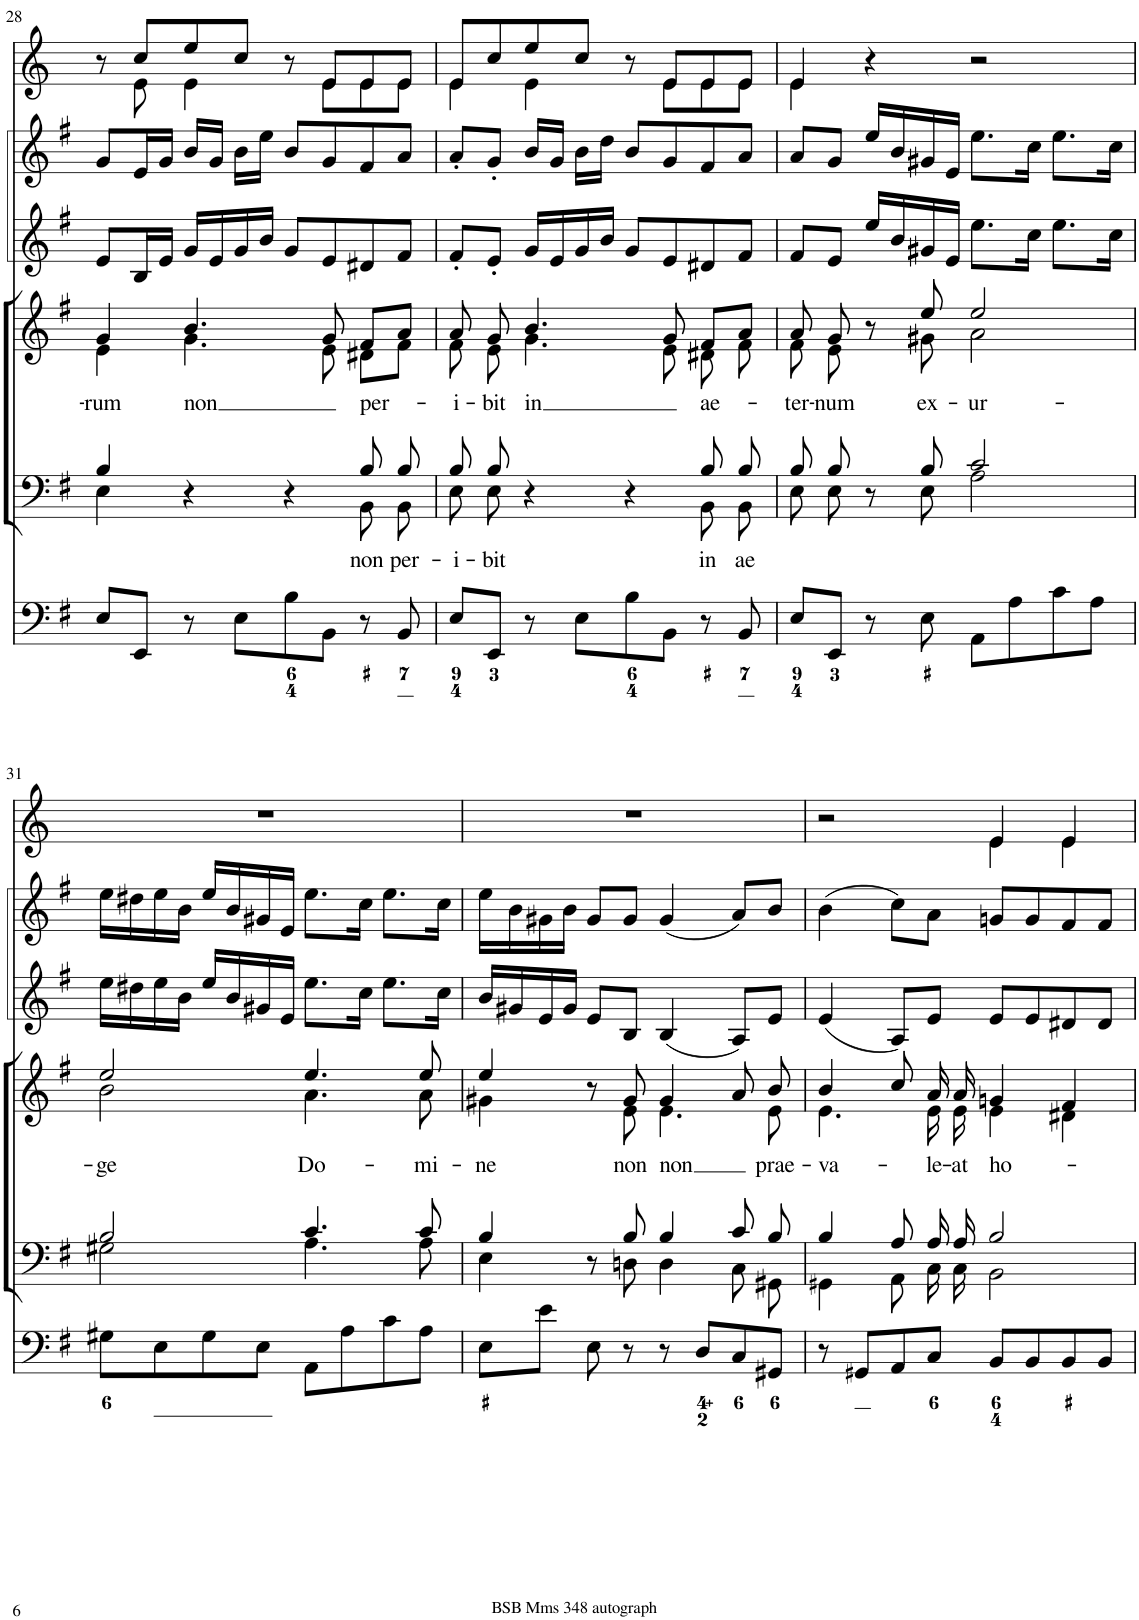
**kern	**kern	**text	**kern	**text	**kern	**kern	**kern
*part6	*part5	*part5	*part4	*part4	*part3	*part2	*part1
*staff6	*staff5	*staff5	*staff4	*staff4	*staff3	*staff2	*staff1
*I"Organ	*I"Voice	*	*I"Voice	*	*I"Violino 2	*I"Violino 1	*I"C. in G
*	*	*	*	*	*I'Vln	*I'Vln	*
!!LO:PB:g=z
*clefF4	*clefF4	*	*clefG2	*	*clefG2	*clefG2	*clefG2
*	*	*	*	*	*	*	*Trd3c5
*k[f#]	*k[f#]	*	*k[f#]	*	*k[f#]	*k[f#]	*k[]
*M4/4	*M4/4	*	*M4/4	*	*M4/4	*M4/4	*M4/4
*met(c)	*met(c)	*	*met(c)	*	*met(c)	*met(c)	*met(c)
=28	=28	=28	=28	=28	=28	=28	=28
*	*^	*	*	*	*	*	*
!	!	!	!	!	!LO:LY:b	!	!	!
*	*	*	*	*^	*	*	*	*^
8E/L	4B/	4E\	.	4g/	4e\	-rum	8e/L	8g/L	8r	8ryy
8EE/J	.	.	.	.	.	.	16B/L	16e/L	8cc/L	8e\
.	.	.	.	.	.	.	16e/JJ	16g/JJ	.	.
!	!	!	!	!	!	!LO:LY:b	!	!	!	!
8r	4r	2ryy	.	4.b/	4.g\	non	16g/LL	16b/LL	8ee/	4e\
.	.	.	.	.	.	.	16e/	16g/JJ	.	.
8E\L	.	.	.	.	.	.	16g/	16b\LL	8cc/J	.
.	.	.	.	.	.	.	16b/JJ	16ee\JJ	.	.
8B\	4r	.	.	.	.	.	8g/L	8b/L	8r	8ryy
8BB\J	.	.	.	8g/	8e\	.	8e/	8g/	8e/L	8e\L
!	!	!	!LO:LY:b	!	!	!LO:LY:b	!	!	!	!
8r	8B/L	8BB\L	non	8f#/L	8d#X\L	per-	8d#X/	8f#/	8e/	8e\
!	!	!	!LO:LY:b	!	!	!	!	!	!	!
8BB/	8B/J	8BB\J	per-	8a/J	8f#\J	.	8f#/J	8a/J	8e/J	8e\J
=29	=29	=29	=29	=29	=29	=29	=29	=29	=29	=29
!	!	!	!LO:LY:b	!	!	!LO:LY:b	!	!	!	!
8E/L	8B/L	8E\L	-i-	8a/	8f#\	i-	8f#'/L	8a'/L	8e/L	4e\
!	!	!	!LO:LY:b	!	!	!LO:LY:b	!	!	!	!
8EE/J	8B/J	8E\J	-bit	8g/	8e\	-bit	8e'/J	8g'/J	8cc/	.
!	!	!	!	!	!	!LO:LY:b	!	!	!	!
8r	4r	2ryy	.	4.b/	4.g\	in	16g/LL	16b/LL	8ee/	4e\
.	.	.	.	.	.	.	16e/	16g/JJ	.	.
8E\L	.	.	.	.	.	.	16g/	16b\LL	8cc/J	.
.	.	.	.	.	.	.	16b/JJ	16dd\JJ	.	.
8B\	4r	.	.	.	.	.	8g/L	8b/L	8r	8ryy
8BB\J	.	.	.	8g/	8e\	.	8e/	8g/	8e/L	8e\L
!	!	!	!LO:LY:b	!	!	!LO:LY:b	!	!	!	!
8r	8B/L	8BB\L	in	8f#/L	8d#X\	ae-	8d#X/	8f#/	8e/	8e\
!	!	!	!LO:LY:b	!	!	!	!	!	!	!
8BB/	8B/J	8BB\J	ae	8a/J	8f#\	.	8f#/J	8a/J	8e/J	8e\J
=30	=30	=30	=30	=30	=30	=30	=30	=30	=30	=30
!	!	!	!	!	!	!LO:LY:b	!	!	!	!
8E/L	8B/L	8E\L	.	8a/	8f#\	-ter-	8f#/L	8a/L	4e/	4e\
!	!	!	!	!	!	!LO:LY:b	!	!	!	!
8EE/J	8B/J	8E\J	.	8g/	8e\	-num	8e/J	8g/J	.	.
8r	8r	8ryy	.	8r	8ryy	.	16ee/LL	16ee/LL	4r	2.ryy
.	.	.	.	.	.	.	16b/	16b/	.	.
!	!	!	!	!	!	!LO:LY:b	!	!	!	!
8E\	8B/	8E\	.	8ee/	8g#X\	ex-	16g#X/	16g#X/	.	.
.	.	.	.	.	.	.	16e/JJ	16e/JJ	.	.
!	!	!	!	!	!	!LO:LY:b	!	!	!	!
8AA\L	2c/	2A\	.	2ee/	2a\	-ur-	8.ee\L	8.ee\L	2r	.
8A\	.	.	.	.	.	.	.	.	.	.
.	.	.	.	.	.	.	16cc\Jk	16cc\Jk	.	.
8c\	.	.	.	.	.	.	8.ee\L	8.ee\L	.	.
8A\J	.	.	.	.	.	.	.	.	.	.
.	.	.	.	.	.	.	16cc\Jk	16cc\Jk	.	.
*	*	*	*	*	*	*	*	*	*v	*v
!!LO:LB:g=z
=31	=31	=31	=31	=31	=31	=31	=31	=31	=31
!	!	!	!	!	!	!LO:LY:b	!	!	!
8G#X\L	2B/	2G#X\	.	2ee/	2b\	-ge	16ee\LL	16ee\LL	1r
.	.	.	.	.	.	.	16dd#X\	16dd#X\	.
8E\	.	.	.	.	.	.	16ee\	16ee\	.
.	.	.	.	.	.	.	16b\JJ	16b\JJ	.
8G#\	.	.	.	.	.	.	16ee/LL	16ee/LL	.
.	.	.	.	.	.	.	16b/	16b/	.
8E\J	.	.	.	.	.	.	16g#X/	16g#X/	.
.	.	.	.	.	.	.	16e/JJ	16e/JJ	.
!	!	!	!	!	!	!LO:LY:b	!	!	!
8AA\L	4.c/	4.A\	.	4.ee/	4.a\	Do-	8.ee\L	8.ee\L	.
8A\	.	.	.	.	.	.	.	.	.
.	.	.	.	.	.	.	16cc\Jk	16cc\Jk	.
8c\	.	.	.	.	.	.	8.ee\L	8.ee\L	.
!	!	!	!	!	!	!LO:LY:b	!	!	!
8A\J	8c/	8A\	.	8ee/	8a\	-mi-	.	.	.
.	.	.	.	.	.	.	16cc\Jk	16cc\Jk	.
=32	=32	=32	=32	=32	=32	=32	=32	=32	=32
!	!	!	!	!	!	!LO:LY:b	!	!	!
8E\L	4B/	4E\	.	4ee/	4g#X\	-ne	16b/LL	16ee\LL	1r
.	.	.	.	.	.	.	16g#X/	16b\	.
8e\J	.	.	.	.	.	.	16e/	16g#X\	.
.	.	.	.	.	.	.	16g#/JJ	16b\JJ	.
8E\	8r	8ryy	.	8r	8ryy	.	8e/L	8g#/L	.
!	!	!	!	!	!	!LO:LY:b	!	!	!
8r	8B/	8Dn\	.	8g#/	8e\	non	8B/J	8g#/J	.
!	!	!	!	!	!	!LO:LY:b	!	!	!
8r	4B/	4D\	.	4g#/	4.e\	non	(4B/	(4g#/	.
8D/L	.	.	.	.	.	.	.	.	.
8C/	8c/L	8C\L	.	8a/	.	.	8A/L)	8a/L)	.
!	!	!	!	!	!	!LO:LY:b	!	!	!
8GG#X/J	8B/J	8GG#X\J	.	8b/	8e\	prae-	8e/J	8b/J	.
=33	=33	=33	=33	=33	=33	=33	=33	=33	=33
!	!	!	!	!	!	!LO:LY:b	!	!	!
*	*	*	*	*	*	*	*	*	*^
8r	4B/	4GG#X\	.	4b/	4.e\	-va-	(4e/	(4b\	2r	2ryy
8GG#X/L	.	.	.	.	.	.	.	.	.	.
8AA/	8A/L	8AA\L	.	8cc/	.	.	8A/L)	8cc\L)	.	.
!	!	!	!	!	!	!LO:LY:b	!	!	!	!
8C/J	16A/L	16C\L	.	16a/	16e\	-le-	8e/J	8a\J	.	.
!	!	!	!	!	!	!LO:LY:b	!	!	!	!
.	16A/JJ	16C\JJ	.	16a/	16e\	-at	.	.	.	.
!	!	!	!	!	!	!LO:LY:b	!	!	!	!
8BB/L	2B/	2BB\	.	4gn/	4e\	ho-	8e/L	8gn/L	4e/	4e\
8BB/	.	.	.	.	.	.	8e/	8g/	.	.
8BB/	.	.	.	4f#/	4d#X\	.	8d#X/	8f#/	4e/	4e\
8BB/J	.	.	.	.	.	.	8d#/J	8f#/J	.	.
*	*v	*v	*	*	*	*	*	*	*v	*v
*	*	*	*v	*v	*	*	*	*
=	=	=	=	=	=	=	=
*-	*-	*-	*-	*-	*-	*-	*-
